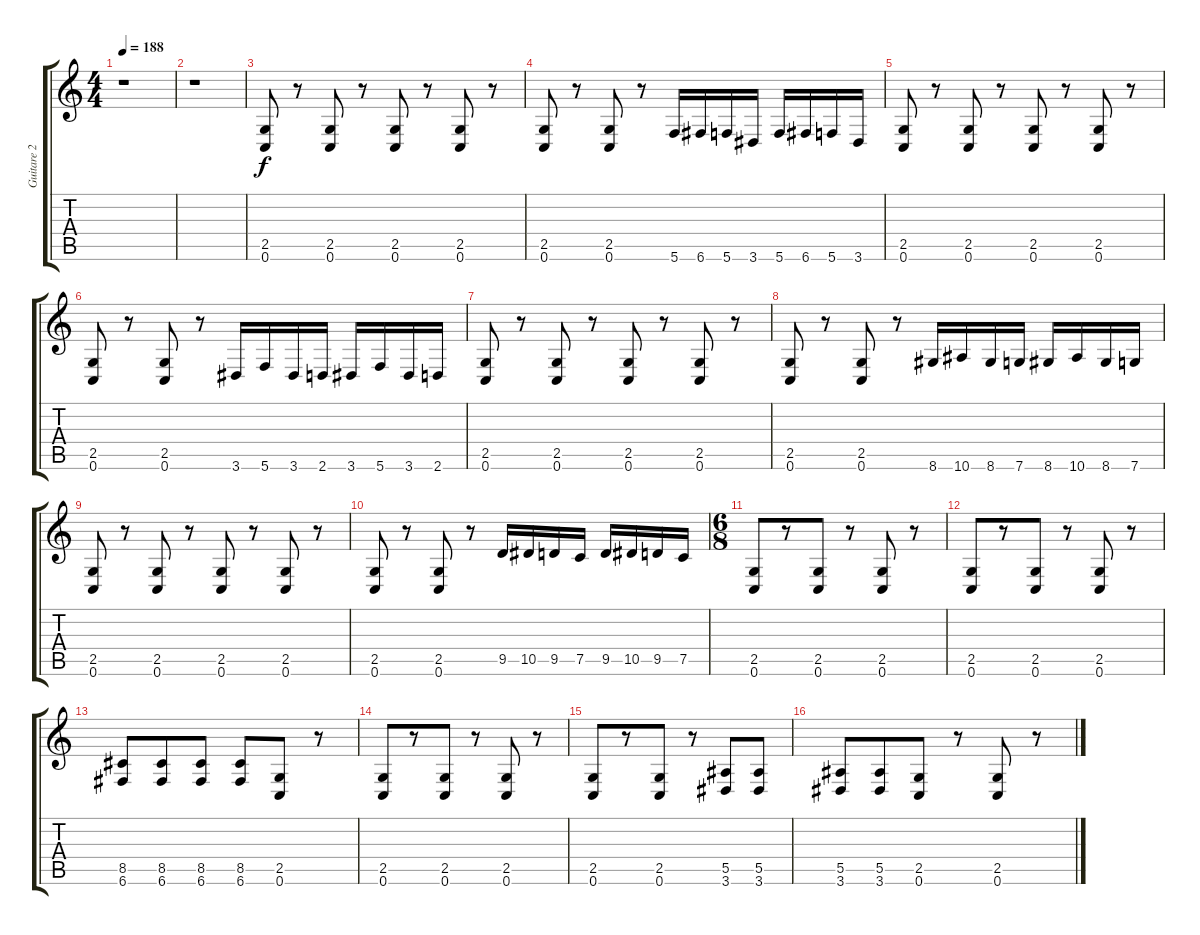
\track ("Guitare 2" "Guitare 2") {instrument overdrivenguitar}
\staff {score tabs}
\tuning (C4 G3 Eb3 Bb2 F2 C2) {hide}
\ts (4 4)
\tempo 188
\clef g2
\ks c
r.1{dy f instrument overdrivenguitar} |
r.1 |
(2.5 0.6).8 r.8 (2.5 0.6).8 r.8 (2.5 0.6).8 r.8 (2.5 0.6).8 r.8 |
(2.5 0.6).8 r.8 (2.5 0.6).8 r.8 5.6.16 6.6.16 5.6.16 3.6.16 5.6.16 6.6.16 5.6.16 3.6.16 |
(2.5 0.6).8 r.8 (2.5 0.6).8 r.8 (2.5 0.6).8 r.8 (2.5 0.6).8 r.8 |
(2.5 0.6).8 r.8 (2.5 0.6).8 r.8 3.6.16 5.6.16 3.6.16 2.6.16 3.6.16 5.6.16 3.6.16 2.6.16 |
(2.5 0.6).8 r.8 (2.5 0.6).8 r.8 (2.5 0.6).8 r.8 (2.5 0.6).8 r.8 |
(2.5 0.6).8 r.8 (2.5 0.6).8 r.8 8.6.16 10.6.16 8.6.16 7.6.16 8.6.16 10.6.16 8.6.16 7.6.16 |
(2.5 0.6).8 r.8 (2.5 0.6).8 r.8 (2.5 0.6).8 r.8 (2.5 0.6).8 r.8 |
(2.5 0.6).8 r.8 (2.5 0.6).8 r.8 9.5.16 10.5.16 9.5.16 7.5.16 9.5.16 10.5.16 9.5.16 7.5.16 |
\ts (6 8)
(2.5 0.6).8 r.8 (2.5 0.6).8 r.8 (2.5 0.6).8 r.8 |
(2.5 0.6).8 r.8 (2.5 0.6).8 r.8 (2.5 0.6).8 r.8 |
(8.5 6.6).8 (8.5 6.6).8 (8.5 6.6).8 (8.5 6.6).8 (2.5 0.6).8 r.8 |
(2.5 0.6).8 r.8 (2.5 0.6).8 r.8 (2.5 0.6).8 r.8 |
(2.5 0.6).8 r.8 (2.5 0.6).8 r.8 (5.5 3.6).8 (5.5 3.6).8 |
(5.5 3.6).8 (5.5 3.6).8 (2.5 0.6).8 r.8 (2.5 0.6).8 r.8
